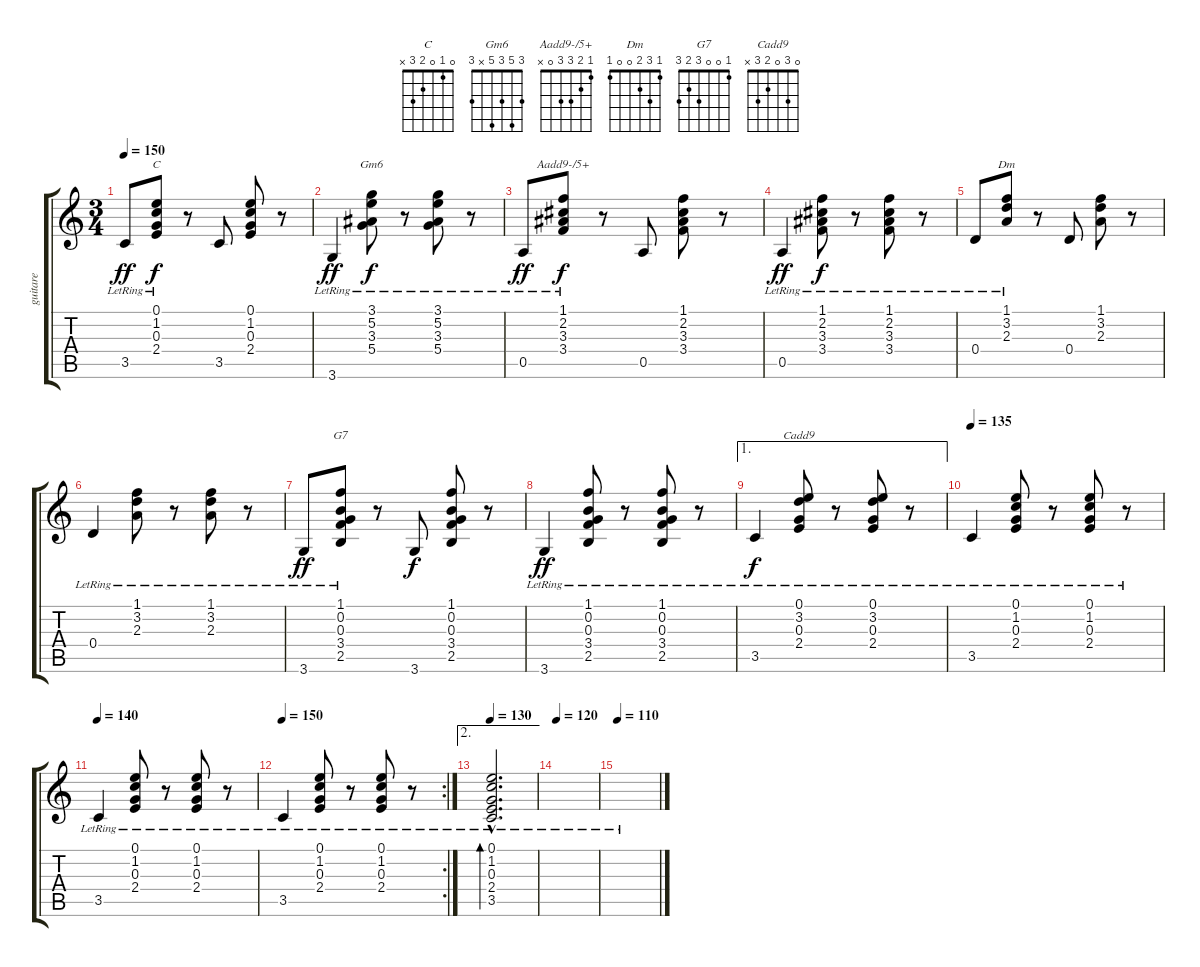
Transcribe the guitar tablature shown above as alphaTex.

\track ("guitare" "guitare") {instrument acousticguitarnylon}
\staff {score tabs}
\tuning (E4 B3 G3 D3 A2 E2) {hide}
\chord ("C" 0 1 0 2 3 x)
\chord ("Gm6" 3 5 3 5 x 3)
\chord ("Aadd9-/5+" 1 2 3 3 0 x)
\chord ("Dm" 1 3 2 0 0 1)
\chord ("G7" 1 0 0 3 2 3)
\chord ("Cadd9" 0 3 0 2 3 x)
\ts (3 4)
\tempo 150
\clef g2
\ks c
3.5{lr}.8{dy ff} (0.1{lr} 1.2{lr} 0.3{lr} 2.4{lr}).8{ch "C" dy f} r.8 3.5.8 (0.1 1.2 0.3 2.4).8 r.8 |
3.6{lr}.4{dy ff} (3.1{lr} 5.2{lr} 3.3{lr} 5.4{lr}).8{ch "Gm6" dy f} r.8 (3.1{lr} 5.2{lr} 3.3{lr} 5.4{lr}).8 r.8 |
0.5{lr}.8{dy ff} (1.1{lr} 2.2{lr} 3.3{lr} 3.4{lr}).8{ch "Aadd9-/5+" dy f} r.8 0.5.8 (1.1 2.2 3.3 3.4).8 r.8 |
0.5{lr}.4{dy ff} (1.1{lr} 2.2{lr} 3.3{lr} 3.4{lr}).8{dy f} r.8 (1.1{lr} 2.2{lr} 3.3{lr} 3.4{lr}).8 r.8 |
0.4{lr}.8 (1.1{lr} 3.2{lr} 2.3{lr}).8{ch "Dm"} r.8 0.4.8 (1.1 3.2 2.3).8 r.8 |
0.4{lr}.4 (1.1{lr} 3.2{lr} 2.3{lr}).8 r.8 (1.1{lr} 3.2{lr} 2.3{lr}).8 r.8 |
3.6{lr}.8{dy ff} (1.1{lr} 0.2{lr} 0.3{lr} 3.4{lr} 2.5{lr}).8{ch "G7"} r.8 3.6.8{dy f} (1.1 0.2 0.3 3.4 2.5).8 r.8 |
3.6{lr}.4{dy ff} (1.1{lr} 0.2{lr} 0.3{lr} 3.4{lr} 2.5{lr}).8 r.8 (1.1{lr} 0.2{lr} 0.3{lr} 3.4{lr} 2.5{lr}).8 r.8 |
\ae 1
3.5{lr}.4{dy f} (0.1{lr} 3.2{lr} 0.3{lr} 2.4{lr}).8{ch "Cadd9"} r.8 (0.1{lr} 3.2{lr} 0.3{lr} 2.4{lr}).8 r.8 |
\tempo 135
3.5{lr}.4 (0.1{lr} 1.2{lr} 0.3{lr} 2.4{lr}).8 r.8 (0.1{lr} 1.2{lr} 0.3{lr} 2.4{lr}).8 r.8 |
\tempo 140
3.5{lr}.4 (0.1{lr} 1.2{lr} 0.3{lr} 2.4{lr}).8 r.8 (0.1{lr} 1.2{lr} 0.3{lr} 2.4{lr}).8 r.8 |
\rc 2
\tempo 150
3.5{lr}.4 (0.1{lr} 1.2{lr} 0.3{lr} 2.4{lr}).8 r.8 (0.1{lr} 1.2{lr} 0.3{lr} 2.4{lr}).8 r.8 |
\ae 2
\tempo 130
(0.1{hac lr} 1.2{hac lr} 0.3{hac lr} 2.4{hac lr} 3.5{hac lr}).2{d bd 240} |
\tempo 120
|
\tempo 110
